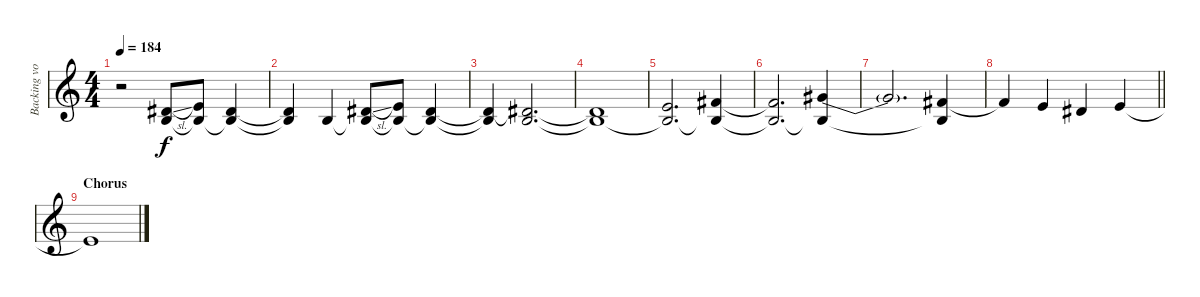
\track ("Backing vocals" "Backing vo") {instrument synthvoice}
\staff {score}
\tuning (E4 B3 G3 D3 A2 E2) {hide}
\ts (4 4)
\tempo 184
\clef g2
\ks c
r.2{dy f} (4.2{sl} 4.3).8 (5.2 4.3{t}).8 (4.2 4.3{t}).4 |
(4.2{t} 4.3{t}).4 4.3.4 (4.2{sl} 4.3{t}).8 (5.2 4.3{t}).8 (4.2 4.3{t}).4 |
(4.2{t} 4.3{t}).4 (4.2{t} 4.3).2{d} |
(4.2{t} 4.3{t}).1 |
(5.2 4.3{t}).2{d} (7.2 4.3{t}).4 |
(7.2{t} 4.3{t}).2{d} (9.2{be (custom 0 0 10 2 20 0 25 2 30 0 60 0)} 4.3{t}).4 |
9.2{t}.2{d} (7.2 4.3{t}).4 |
\barLineRight lightlight
7.2{t}.4 5.2.4 4.2.4 5.2.4 |
\section ("" "Chorus")
5.2{t}.1{volume 0}
